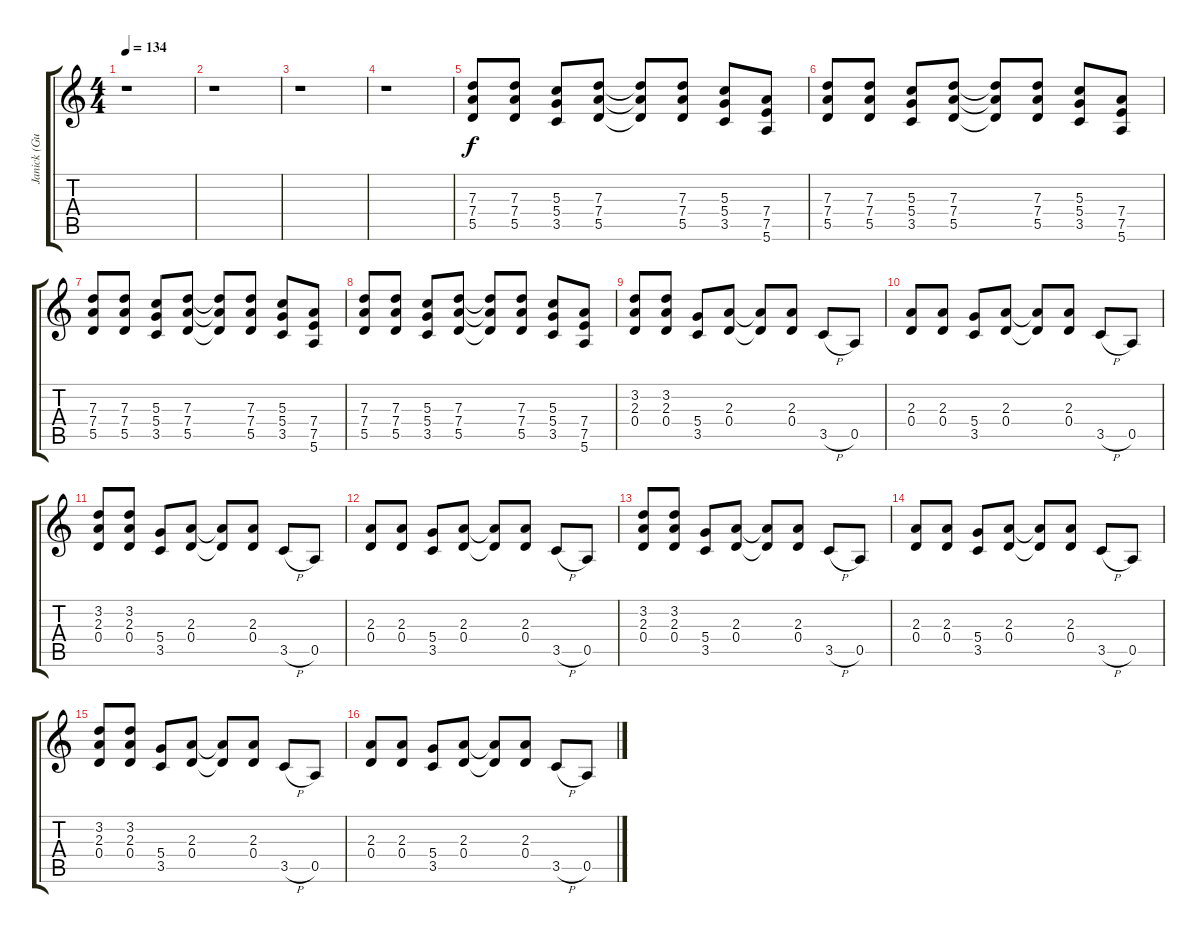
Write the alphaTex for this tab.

\track ("Janick (Guitar 2)" "Janick (Gu") {instrument distortionguitar}
\staff {score tabs}
\tuning (E4 B3 G3 D3 A2 E2) {hide}
\ts (4 4)
\tempo 134
\clef g2
\ks c
r.1{dy f instrument distortionguitar} |
r.1 |
r.1 |
r.1 |
(7.3 7.4 5.5).8 (7.3 7.4 5.5).8 (5.3 5.4 3.5).8 (7.3 7.4 5.5).8 (7.3{t} 7.4{t} 5.5{t}).8 (7.3 7.4 5.5).8 (5.3 5.4 3.5).8 (7.4 7.5 5.6).8 |
(7.3 7.4 5.5).8 (7.3 7.4 5.5).8 (5.3 5.4 3.5).8 (7.3 7.4 5.5).8 (7.3{t} 7.4{t} 5.5{t}).8 (7.3 7.4 5.5).8 (5.3 5.4 3.5).8 (7.4 7.5 5.6).8 |
(7.3 7.4 5.5).8 (7.3 7.4 5.5).8 (5.3 5.4 3.5).8 (7.3 7.4 5.5).8 (7.3{t} 7.4{t} 5.5{t}).8 (7.3 7.4 5.5).8 (5.3 5.4 3.5).8 (7.4 7.5 5.6).8 |
(7.3 7.4 5.5).8 (7.3 7.4 5.5).8 (5.3 5.4 3.5).8 (7.3 7.4 5.5).8 (7.3{t} 7.4{t} 5.5{t}).8 (7.3 7.4 5.5).8 (5.3 5.4 3.5).8 (7.4 7.5 5.6).8 |
(3.2 2.3 0.4).8 (3.2 2.3 0.4).8 (5.4 3.5).8 (2.3 0.4).8 (2.3{t} 0.4{t}).8 (2.3 0.4).8 3.5{h}.8 0.5.8 |
(2.3 0.4).8 (2.3 0.4).8 (5.4 3.5).8 (2.3 0.4).8 (2.3{t} 0.4{t}).8 (2.3 0.4).8 3.5{h}.8 0.5.8 |
(3.2 2.3 0.4).8 (3.2 2.3 0.4).8 (5.4 3.5).8 (2.3 0.4).8 (2.3{t} 0.4{t}).8 (2.3 0.4).8 3.5{h}.8 0.5.8 |
(2.3 0.4).8 (2.3 0.4).8 (5.4 3.5).8 (2.3 0.4).8 (2.3{t} 0.4{t}).8 (2.3 0.4).8 3.5{h}.8 0.5.8 |
(3.2 2.3 0.4).8 (3.2 2.3 0.4).8 (5.4 3.5).8 (2.3 0.4).8 (2.3{t} 0.4{t}).8 (2.3 0.4).8 3.5{h}.8 0.5.8 |
(2.3 0.4).8 (2.3 0.4).8 (5.4 3.5).8 (2.3 0.4).8 (2.3{t} 0.4{t}).8 (2.3 0.4).8 3.5{h}.8 0.5.8 |
(3.2 2.3 0.4).8 (3.2 2.3 0.4).8 (5.4 3.5).8 (2.3 0.4).8 (2.3{t} 0.4{t}).8 (2.3 0.4).8 3.5{h}.8 0.5.8 |
(2.3 0.4).8 (2.3 0.4).8 (5.4 3.5).8 (2.3 0.4).8 (2.3{t} 0.4{t}).8 (2.3 0.4).8 3.5{h}.8 0.5.8
